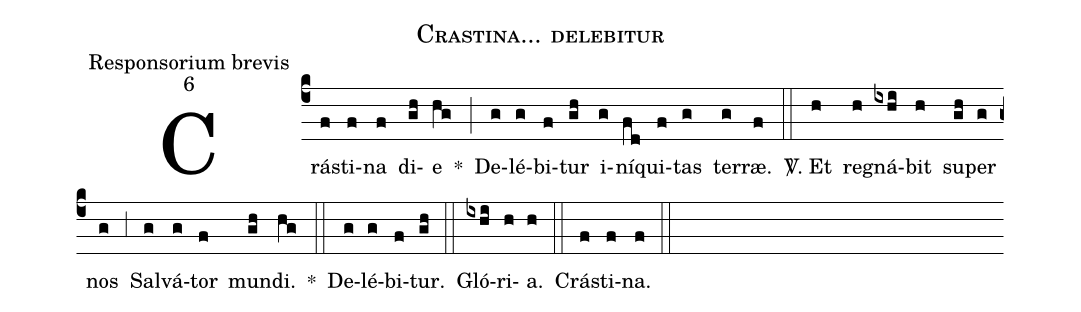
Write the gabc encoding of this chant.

name:Crastina... delebitur;
office-part:Responsorium brevis;
mode:6;
%%
(c4) Crá(f)sti(f)na(f) di(gh)e(hg) *(;) De(g)lé(g)bi(f)tur(gh) i(g)ní(fd)qui(f)tas(g) ter(g)ræ.(f) (::)

<sp>V/</sp>. Et(h) re(h)gná(ixhi)bit(h) su(gh)per(g) nos(g) (,3) Sal(g)vá(g)tor(f) mun(gh)di.(hg) *(::) De(g)lé(g)bi(f)tur.(gh) (::)

Gló(ixhi)ri(h)a.(h) (::)
Crá(f)sti(f)na.(f) (::)
